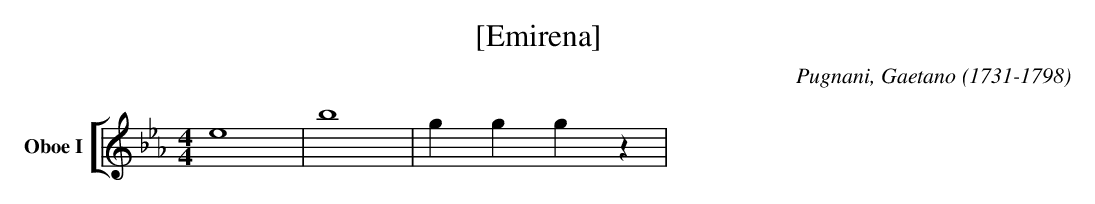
X:1
T:[Emirena]
C:Pugnani, Gaetano (1731-1798)
M:4/4
L:1/4
K:Eb
V: 9 clef=treble name="Oboe I" sname="Ob.I"
%%staves [( 9 )]
e4|b4|gggz|
